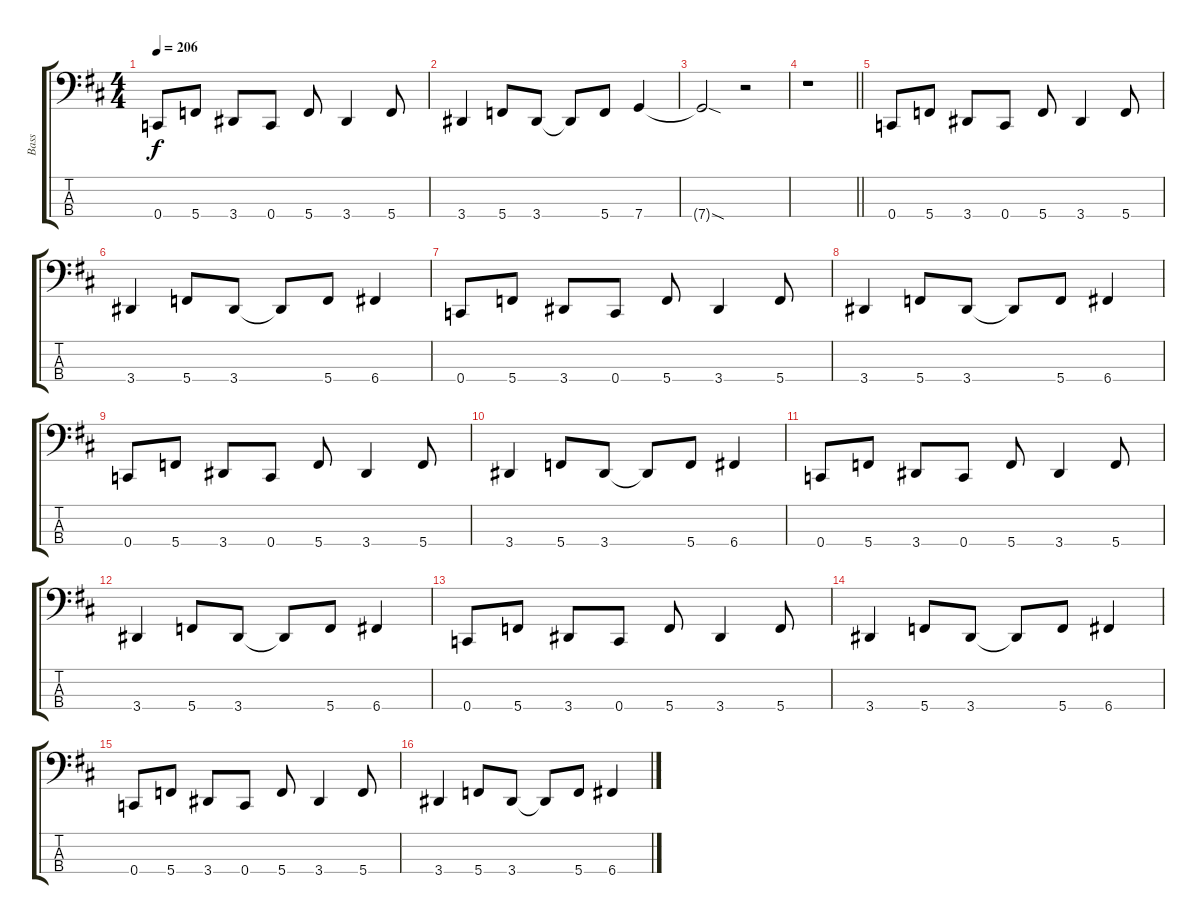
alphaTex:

\track ("Bass" "Bass") {instrument electricbassfinger}
\staff {score tabs}
\tuning (F2 C2 G1 C1) {hide}
\ts (4 4)
\tempo 206
\clef f4
\ks d
0.4.8{dy f} 5.4.8 3.4.8 0.4.8 5.4.8 3.4.4 5.4.8 |
3.4.4 5.4.8 3.4.8 3.4{t}.8 5.4.8 7.4.4 |
7.4{sod t}.2 r.2 |
\barLineRight lightlight
r.1 |
\section ("" " ")
0.4.8 5.4.8 3.4.8 0.4.8 5.4.8 3.4.4 5.4.8 |
3.4.4 5.4.8 3.4.8 3.4{t}.8 5.4.8 6.4.4 |
0.4.8 5.4.8 3.4.8 0.4.8 5.4.8 3.4.4 5.4.8 |
3.4.4 5.4.8 3.4.8 3.4{t}.8 5.4.8 6.4.4 |
0.4.8 5.4.8 3.4.8 0.4.8 5.4.8 3.4.4 5.4.8 |
3.4.4 5.4.8 3.4.8 3.4{t}.8 5.4.8 6.4.4 |
0.4.8 5.4.8 3.4.8 0.4.8 5.4.8 3.4.4 5.4.8 |
3.4.4 5.4.8 3.4.8 3.4{t}.8 5.4.8 6.4.4 |
0.4.8 5.4.8 3.4.8 0.4.8 5.4.8 3.4.4 5.4.8 |
3.4.4 5.4.8 3.4.8 3.4{t}.8 5.4.8 6.4.4 |
0.4.8 5.4.8 3.4.8 0.4.8 5.4.8 3.4.4 5.4.8 |
3.4.4 5.4.8 3.4.8 3.4{t}.8 5.4.8 6.4.4
